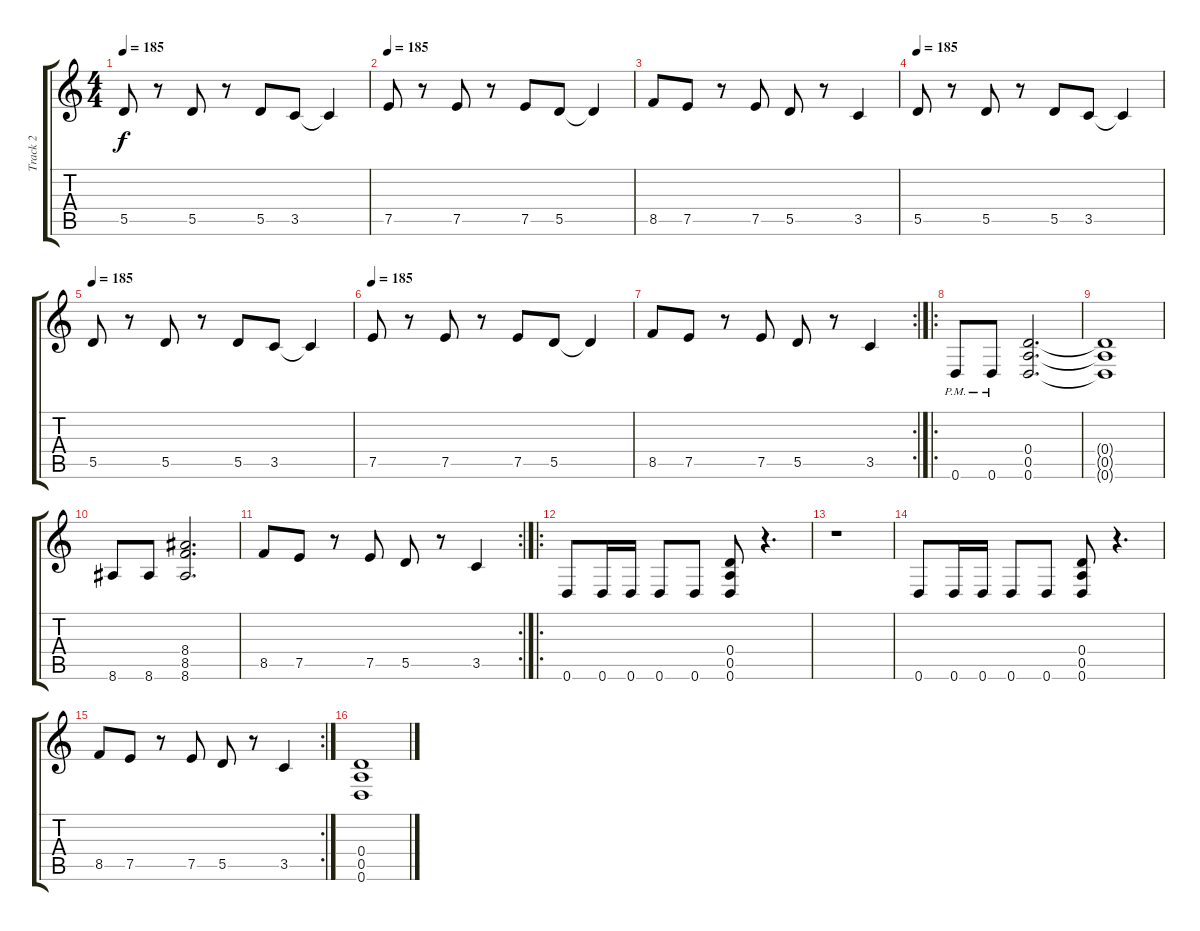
\track ("Track 2" "Track 2") {instrument overdrivenguitar}
\staff {score tabs}
\tuning (E4 B3 G3 D3 A2 D2) {hide}
\ts (4 4)
\tempo 185
\clef g2
\ks c
5.5.8{dy f} r.8 5.5.8 r.8 5.5.8 3.5.8 3.5{t}.4 |
\tempo 185
7.5.8 r.8 7.5.8 r.8 7.5.8 5.5.8 5.5{t}.4 |
8.5.8 7.5.8 r.8 7.5.8 5.5.8 r.8 3.5.4 |
\tempo 185
5.5.8 r.8 5.5.8 r.8 5.5.8 3.5.8 3.5{t}.4 |
\tempo 185
5.5.8 r.8 5.5.8 r.8 5.5.8 3.5.8 3.5{t}.4 |
\tempo 185
7.5.8 r.8 7.5.8 r.8 7.5.8 5.5.8 5.5{t}.4 |
\rc 2
8.5.8 7.5.8 r.8 7.5.8 5.5.8 r.8 3.5.4 |
\ro
0.6{pm}.8 0.6{pm}.8 (0.4 0.5 0.6).2{d} |
(0.4{t} 0.5{t} 0.6{t}).1 |
8.6.8 8.6.8 (8.4 8.5 8.6).2{d} |
\rc 2
8.5.8 7.5.8 r.8 7.5.8 5.5.8 r.8 3.5.4 |
\ro
0.6.8 0.6.16 0.6.16 0.6.8 0.6.8 (0.4 0.5 0.6).8 r.4{d} |
r.1 |
0.6.8 0.6.16 0.6.16 0.6.8 0.6.8 (0.4 0.5 0.6).8 r.4{d} |
\rc 2
8.5.8 7.5.8 r.8 7.5.8 5.5.8 r.8 3.5.4 |
(0.4 0.5 0.6).1
